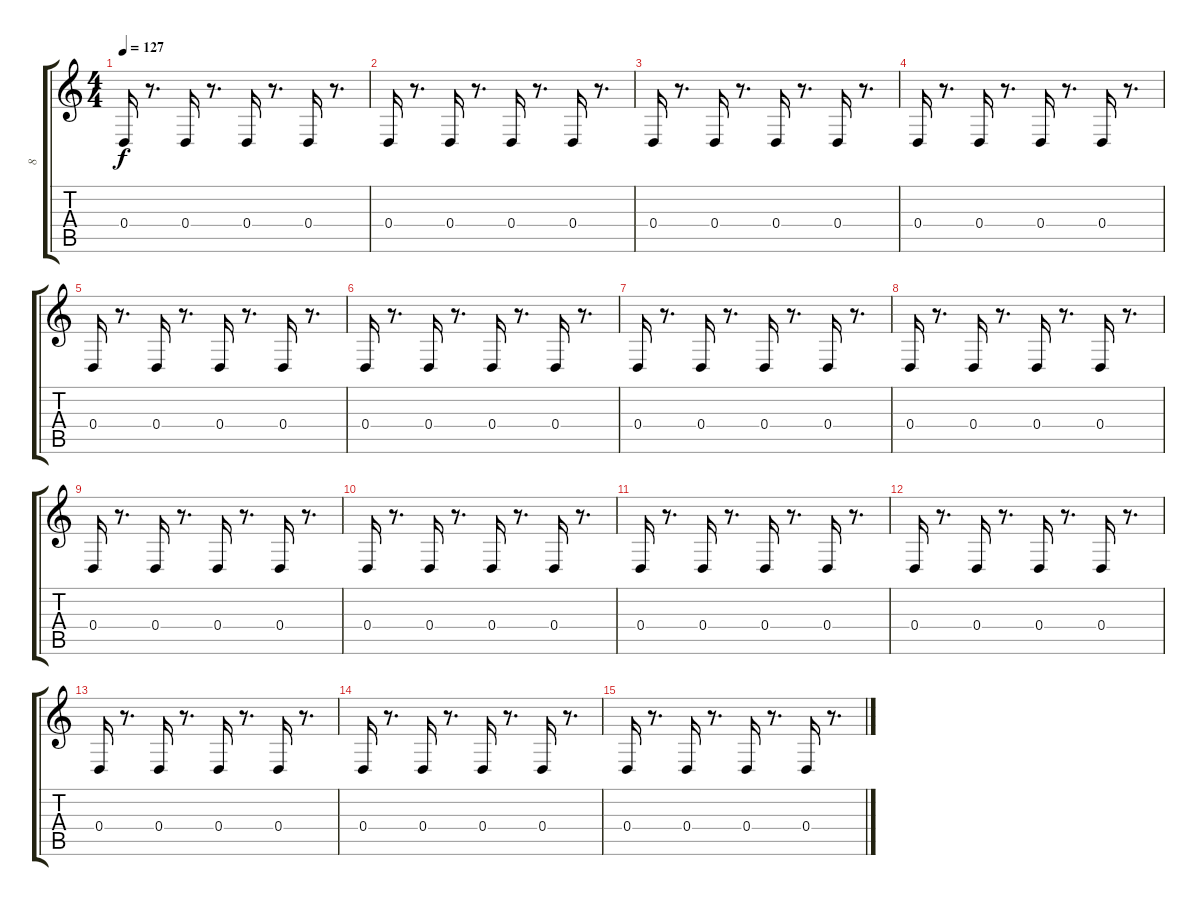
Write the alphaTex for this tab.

\track ("8" "8") {instrument synthdrum}
\staff {score tabs}
\tuning (E4 B3 G3 D3 A2 E2) {hide}
\ts (4 4)
\tempo 127
\clef g2
\ks c
0.4.16{dy f} r.8{d} 0.4.16 r.8{d} 0.4.16 r.8{d} 0.4.16 r.8{d} |
0.4.16 r.8{d} 0.4.16 r.8{d} 0.4.16 r.8{d} 0.4.16 r.8{d} |
0.4.16 r.8{d} 0.4.16 r.8{d} 0.4.16 r.8{d} 0.4.16 r.8{d} |
0.4.16 r.8{d} 0.4.16 r.8{d} 0.4.16 r.8{d} 0.4.16 r.8{d} |
0.4.16 r.8{d} 0.4.16 r.8{d} 0.4.16 r.8{d} 0.4.16 r.8{d} |
0.4.16 r.8{d} 0.4.16 r.8{d} 0.4.16 r.8{d} 0.4.16 r.8{d} |
0.4.16 r.8{d} 0.4.16 r.8{d} 0.4.16 r.8{d} 0.4.16 r.8{d} |
0.4.16 r.8{d} 0.4.16 r.8{d} 0.4.16 r.8{d} 0.4.16 r.8{d} |
0.4.16 r.8{d} 0.4.16 r.8{d} 0.4.16 r.8{d} 0.4.16 r.8{d} |
0.4.16 r.8{d} 0.4.16 r.8{d} 0.4.16 r.8{d} 0.4.16 r.8{d} |
0.4.16 r.8{d} 0.4.16 r.8{d} 0.4.16 r.8{d} 0.4.16 r.8{d} |
0.4.16 r.8{d} 0.4.16 r.8{d} 0.4.16 r.8{d} 0.4.16 r.8{d} |
0.4.16 r.8{d} 0.4.16 r.8{d} 0.4.16 r.8{d} 0.4.16 r.8{d} |
0.4.16 r.8{d} 0.4.16 r.8{d} 0.4.16 r.8{d} 0.4.16 r.8{d} |
0.4.16 r.8{d} 0.4.16 r.8{d} 0.4.16 r.8{d} 0.4.16 r.8{d}
